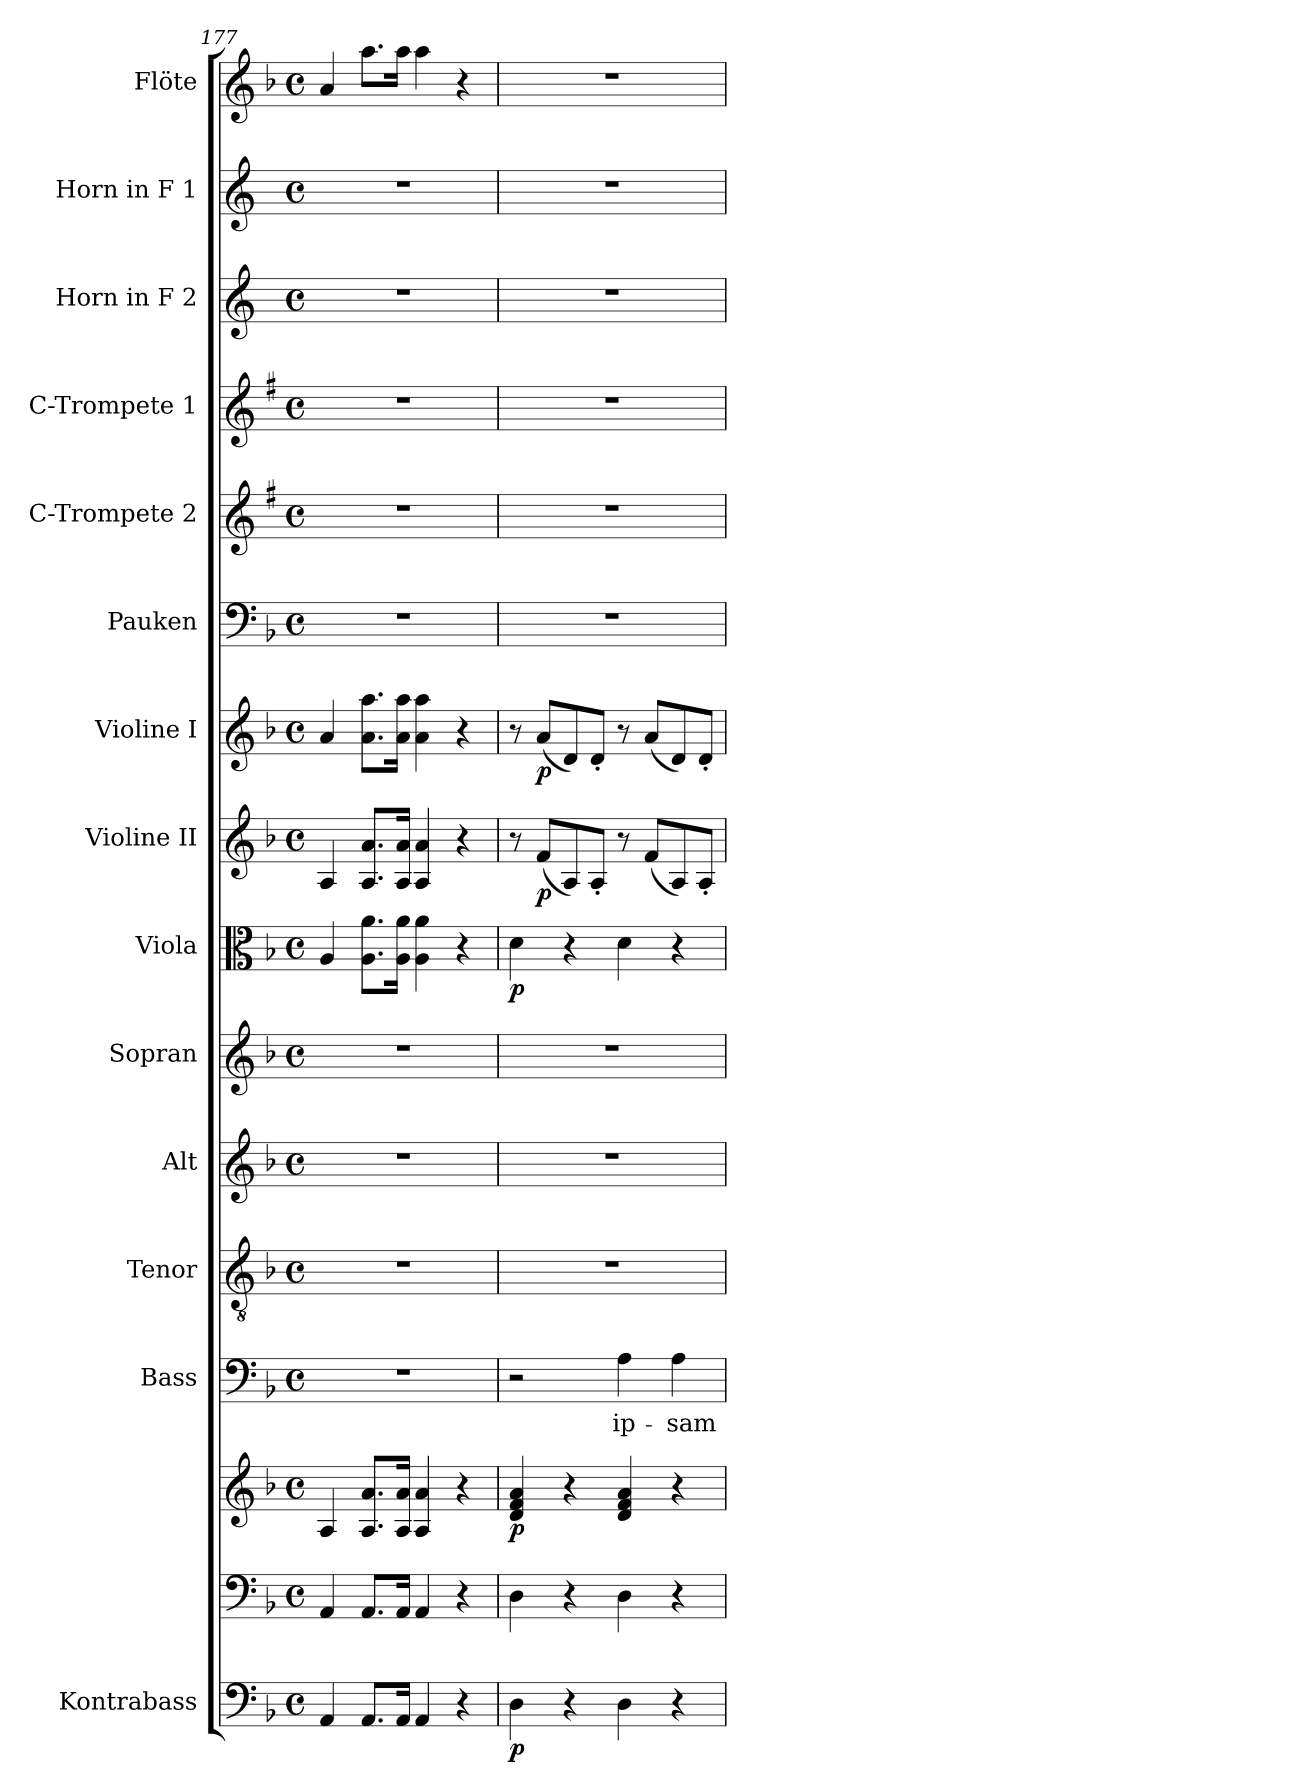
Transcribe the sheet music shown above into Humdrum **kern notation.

**kern	**dynam	**kern	**kern	**dynam	**kern	**text	**kern	**kern	**kern	**kern	**dynam	**kern	**dynam	**kern	**dynam	**kern	**kern	**kern	**kern	**kern	**kern
*part15	*part15	*part14	*part14	*part14	*part13	*part13	*part12	*part11	*part10	*part9	*part9	*part8	*part8	*part7	*part7	*part6	*part5	*part4	*part3	*part2	*part1
*staff16	*staff16	*staff15	*staff14	*staff14/15	*staff13	*staff13	*staff12	*staff11	*staff10	*staff9	*staff9	*staff8	*staff8	*staff7	*staff7	*staff6	*staff5	*staff4	*staff3	*staff2	*staff1
*I"Kontrabass	*	*	*	*	*I"Bass	*	*I"Tenor	*I"Alt	*I"Sopran	*I"Viola	*	*I"Violine II	*	*I"Violine I	*	*I"Pauken	*I"C-Trompete 2	*I"C-Trompete 1	*I"Horn in F 2	*I"Horn in F 1	*I"Flöte
*I'Kb.	*	*	*	*	*I'B.	*	*I'T.	*I'A.	*I'S.	*I'Vla.	*	*I'Vl. II	*	*I'Vl. I	*	*I'Pk.	*I'C Trp. 2	*I'C Trp. 1	*	*	*I'Fl.
*clefF4	*	*clefF4	*clefG2	*	*clefF4	*	*clefGv2	*clefG2	*clefG2	*clefC3	*	*clefG2	*	*clefG2	*	*clefF4	*clefG2	*clefG2	*clefG2	*clefG2	*clefG2
*ITrd7c12	*	*	*	*	*	*	*	*	*	*	*	*	*	*	*	*	*ITrd1c2	*ITrd1c2	*ITrd4c7	*ITrd4c7	*
*k[b-]	*	*k[b-]	*k[b-]	*	*k[b-]	*	*k[b-]	*k[b-]	*k[b-]	*k[b-]	*	*k[b-]	*	*k[b-]	*	*k[b-]	*k[b-]	*k[b-]	*k[b-]	*k[b-]	*k[b-]
*F:	*	*F:	*F:	*	*F:	*	*F:	*F:	*F:	*F:	*	*F:	*	*F:	*	*F:	*F:	*F:	*F:	*F:	*F:
*M4/4	*	*M4/4	*M4/4	*	*M4/4	*	*M4/4	*M4/4	*M4/4	*M4/4	*	*M4/4	*	*M4/4	*	*M4/4	*M4/4	*M4/4	*M4/4	*M4/4	*M4/4
*met(c)	*	*met(c)	*met(c)	*	*met(c)	*	*met(c)	*met(c)	*met(c)	*met(c)	*	*met(c)	*	*met(c)	*	*met(c)	*met(c)	*met(c)	*met(c)	*met(c)	*met(c)
=177	=177	=177	=177	=177	=177	=177	=177	=177	=177	=177	=177	=177	=177	=177	=177	=177	=177	=177	=177	=177	=177
4AAA/	.	4AA/	4A/	.	1r	.	1r	1r	1r	4A/	.	4A/	.	4a/	.	1r	1r	1r	1r	1r	4a/
8.AAA/L	.	8.AA/L	8.A/ 8.a/L	.	.	.	.	.	.	8.A\ 8.a\L	.	8.A/ 8.a/L	.	8.a\ 8.aa\L	.	.	.	.	.	.	8.aa\L
16AAA/Jk	.	16AA/Jk	16A/ 16a/Jk	.	.	.	.	.	.	16A\ 16a\Jk	.	16A/ 16a/Jk	.	16a\ 16aa\Jk	.	.	.	.	.	.	16aa\Jk
4AAA/	.	4AA/	4A/ 4a/	.	.	.	.	.	.	4A\ 4a\	.	4A/ 4a/	.	4a\ 4aa\	.	.	.	.	.	.	4aa\
4r	.	4r	4r	.	.	.	.	.	.	4r	.	4r	.	4r	.	.	.	.	.	.	4r
!!LO:PB:g=z
=178	=178	=178	=178	=178	=178	=178	=178	=178	=178	=178	=178	=178	=178	=178	=178	=178	=178	=178	=178	=178	=178
!	!LO:DY:b	!	!	!LO:DY:b	!	!	!	!	!	!	!LO:DY:b	!	!	!	!	!	!	!	!	!	!
4DD\	p	4D\	4d/ 4f/ 4a/	p	2r	.	1r	1r	1r	4d\	p	8r	.	8r	.	1r	1r	1r	1r	1r	1r
!	!	!	!	!	!	!	!	!	!	!	!	!	!LO:DY:b	!	!LO:DY:b	!	!	!	!	!	!
.	.	.	.	.	.	.	.	.	.	.	.	(<8f/L	p	(<8a/L	p	.	.	.	.	.	.
4r	.	4r	4r	.	.	.	.	.	.	4r	.	8A/)	.	8d/)	.	.	.	.	.	.	.
.	.	.	.	.	.	.	.	.	.	.	.	8A'</J	.	8d'</J	.	.	.	.	.	.	.
!	!	!	!	!	!	!LO:LY:b	!	!	!	!	!	!	!	!	!	!	!	!	!	!	!
4DD\	.	4D\	4d/ 4f/ 4a/	.	4A\	ip-	.	.	.	4d\	.	8r	.	8r	.	.	.	.	.	.	.
.	.	.	.	.	.	.	.	.	.	.	.	(<8f/L	.	(<8a/L	.	.	.	.	.	.	.
!	!	!	!	!	!	!LO:LY:b	!	!	!	!	!	!	!	!	!	!	!	!	!	!	!
4r	.	4r	4r	.	4A\	-sam	.	.	.	4r	.	8A/)	.	8d/)	.	.	.	.	.	.	.
.	.	.	.	.	.	.	.	.	.	.	.	8A'</J	.	8d'</J	.	.	.	.	.	.	.
=	=	=	=	=	=	=	=	=	=	=	=	=	=	=	=	=	=	=	=	=	=
*-	*-	*-	*-	*-	*-	*-	*-	*-	*-	*-	*-	*-	*-	*-	*-	*-	*-	*-	*-	*-	*-
